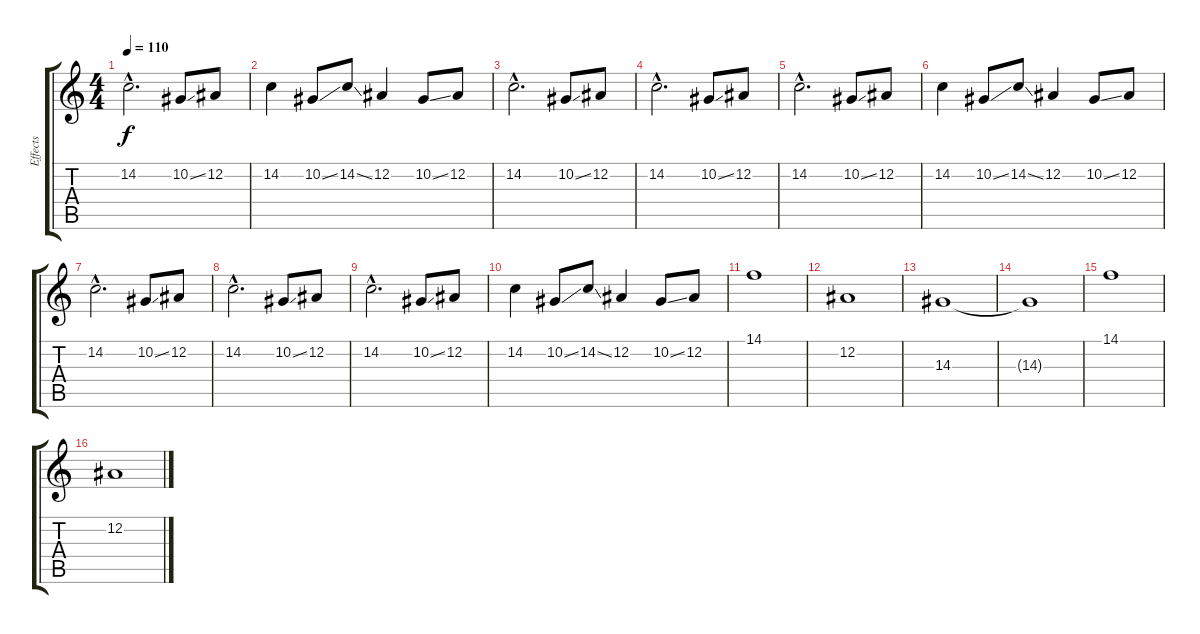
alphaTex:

\track ("Effects" "Effects") {instrument fx6goblins}
\staff {score tabs}
\tuning (Eb4 Bb3 Gb3 Db3 Ab2 Eb2) {hide}
\ts (4 4)
\tempo 110
\clef g2
\ks c
14.2{hac}.2{d dy f} 10.2{ss}.8 12.2.8 |
14.2.4 10.2{ss}.8 14.2{ss}.8 12.2.4 10.2{ss}.8 12.2.8 |
14.2{hac}.2{d instrument fx1rain} 10.2{ss}.8 12.2.8 |
14.2{hac}.2{d} 10.2{ss}.8 12.2.8 |
14.2{hac}.2{d} 10.2{ss}.8 12.2.8 |
14.2.4 10.2{ss}.8 14.2{ss}.8 12.2.4 10.2{ss}.8 12.2.8 |
14.2{hac}.2{d instrument fx1rain} 10.2{ss}.8 12.2.8 |
14.2{hac}.2{d} 10.2{ss}.8 12.2.8 |
14.2{hac}.2{d} 10.2{ss}.8 12.2.8 |
14.2.4 10.2{ss}.8 14.2{ss}.8 12.2.4 10.2{ss}.8 12.2.8 |
14.1.1{instrument fx6goblins} |
12.2.1 |
14.3.1 |
14.3{t}.1 |
14.1.1{instrument fx6goblins} |
12.2.1
